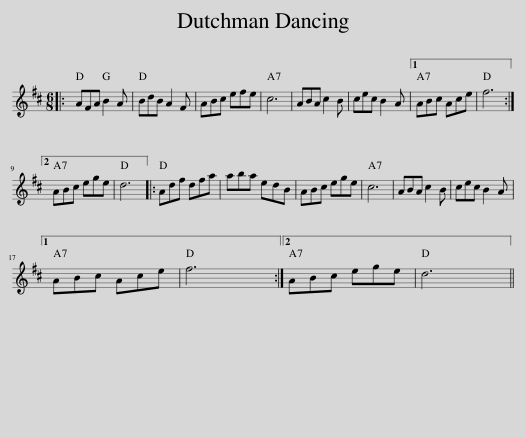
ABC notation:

X:1
L:1/8
M:6/8
I:linebreak $
K:D
V:1 treble
V:1
|: AFA B2 A | BdB A2 F | ABc efe | c6 | ABA c2 B | %5
 cec B2 A |1 ABc Ace | f6 :|2$ ABc ege | d6 |: %10
 Adf dfa | aba edB | ABc ege | c6 | ABA c2 B | %15
 cec B2 A |1$ ABc Ace | f6 :|2 ABc ege | d6 || %20
